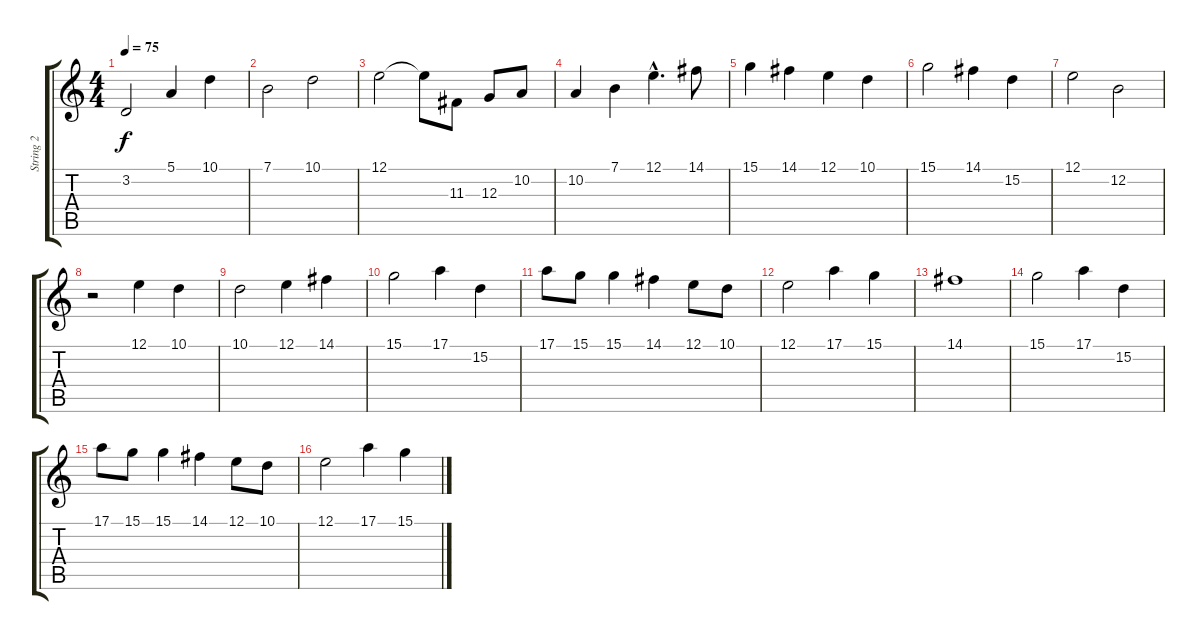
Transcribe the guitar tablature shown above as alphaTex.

\track ("String 2" "String 2") {instrument stringensemble1}
\staff {score tabs}
\tuning (E4 B3 G3 D3 A2 E2) {hide}
\ts (4 4)
\tempo 75
\clef g2
\ks c
3.2.2{dy f} 5.1.4 10.1.4 |
7.1.2 10.1.2 |
12.1.2 12.1{t}.8 11.3.8 12.3.8 10.2.8 |
10.2.4 7.1.4 12.1{hac}.4{d} 14.1.8 |
15.1.4 14.1.4 12.1.4 10.1.4 |
15.1.2 14.1.4 15.2.4 |
12.1.2 12.2.2 |
r.2 12.1.4 10.1.4 |
10.1.2 12.1.4 14.1.4 |
15.1.2 17.1.4 15.2.4 |
17.1.8 15.1.8 15.1.4 14.1.4 12.1.8 10.1.8 |
12.1.2 17.1.4 15.1.4 |
14.1.1 |
15.1.2 17.1.4 15.2.4 |
17.1.8 15.1.8 15.1.4 14.1.4 12.1.8 10.1.8 |
12.1.2 17.1.4 15.1.4
